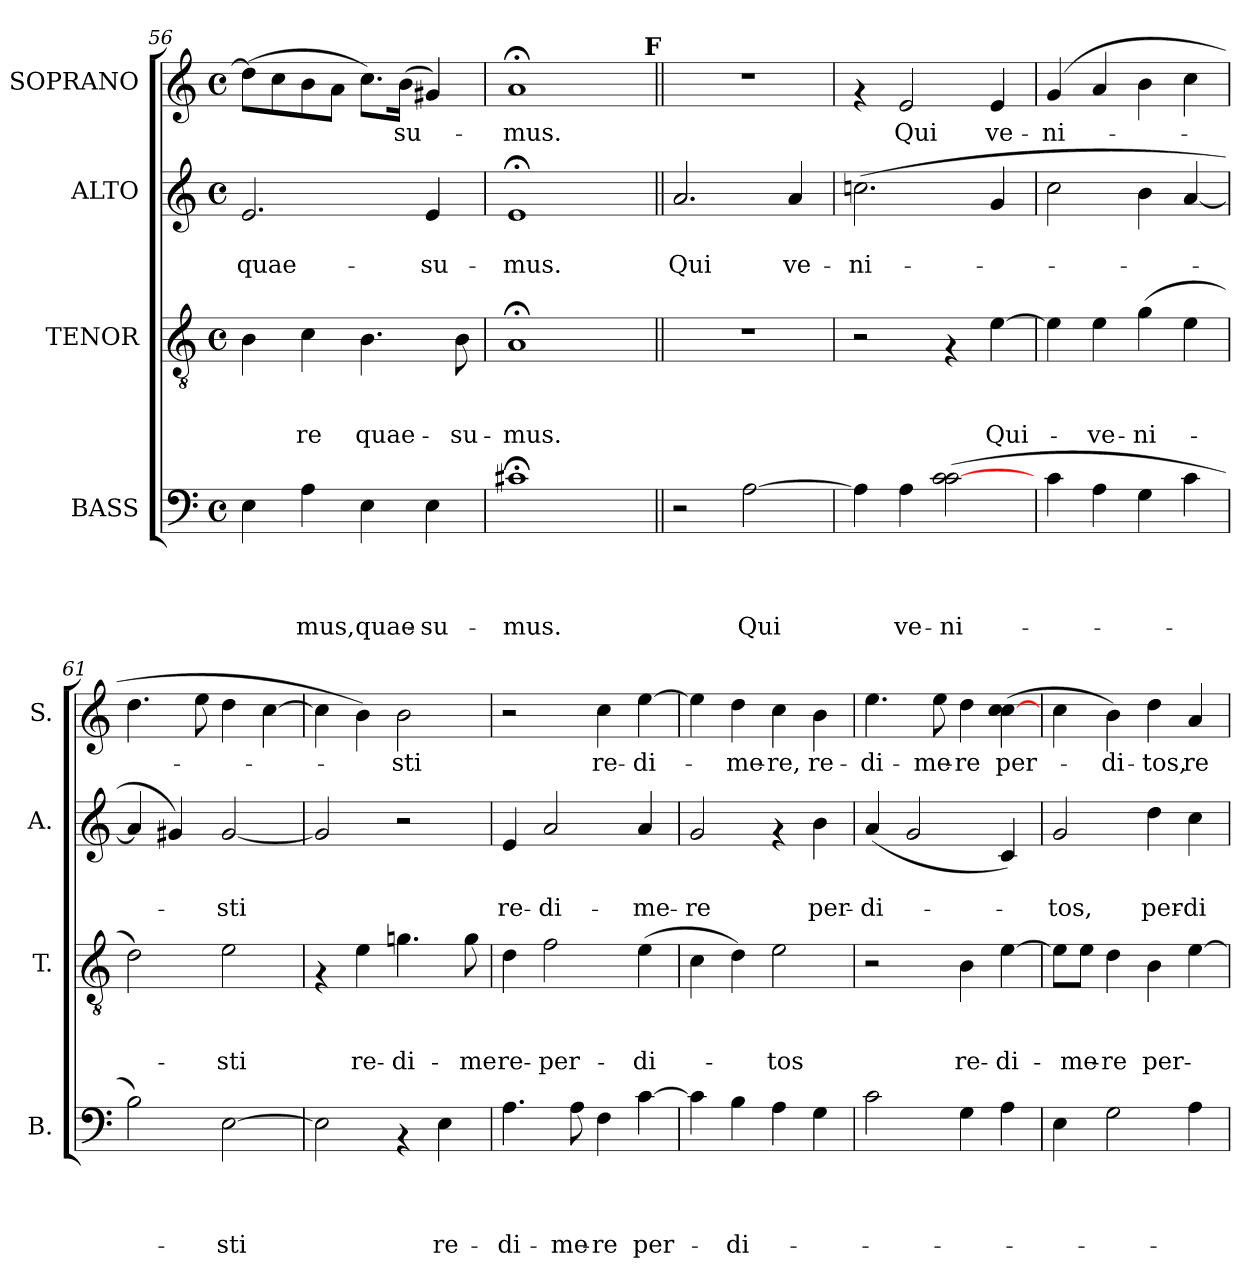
**kern	**text	**text	**text	**text	**kern	**text	**text	**text	**kern	**text	**text	**kern	**text
*part4	*part4	*part4	*part4	*part4	*part3	*part3	*part3	*part3	*part2	*part2	*part2	*part1	*part1
*staff4	*staff4	*staff4	*staff4	*staff4	*staff3	*staff3	*staff3	*staff3	*staff2	*staff2	*staff2	*staff1	*staff1
*I"BASS	*	*	*	*	*I"TENOR	*	*	*	*I"ALTO	*	*	*I"SOPRANO	*
*I'B.	*	*	*	*	*I'T.	*	*	*	*I'A.	*	*	*I'S.	*
!!LO:PB:g=z
*clefF4	*	*	*	*	*clefGv2	*	*	*	*clefG2	*	*	*clefG2	*
*k[]	*	*	*	*	*k[]	*	*	*	*k[]	*	*	*k[]	*
*C:	*	*	*	*	*C:	*	*	*	*C:	*	*	*C:	*
*M4/4	*	*	*	*	*M4/4	*	*	*	*M4/4	*	*	*M4/4	*
*met(c)	*	*	*	*	*met(c)	*	*	*	*met(c)	*	*	*met(c)	*
=56	=56	=56	=56	=56	=56	=56	=56	=56	=56	=56	=56	=56	=56
!	!	!	!	!	!	!	!	!	!	!	!LO:LY:b	!	!
4E\	.	.	.	.	4B\	.	.	.	2.e/	.	quae-	(>8dd\L]	.
.	.	.	.	.	.	.	.	.	.	.	.	8cc\	.
!	!	!	!	!LO:LY:b	!	!	!	!LO:LY:b	!	!	!	!	!
4A\	.	.	.	-mus,	4c\	.	.	-re	.	.	.	8b\	.
.	.	.	.	.	.	.	.	.	.	.	.	8a\J	.
!	!	!	!	!LO:LY:b	!	!	!	!LO:LY:b	!	!	!	!	!
4E\	.	.	.	quae-	4.B\	.	.	quae-	.	.	.	8.cc\L)	.
!	!	!	!	!	!	!	!	!	!	!	!	!	!LO:LY:b
.	.	.	.	.	.	.	.	.	.	.	.	(>16b\Jk	su-
!	!	!	!	!LO:LY:b	!	!	!	!	!	!	!LO:LY:b	!	!
4E\	.	.	.	-su-	.	.	.	.	4e/	.	-su-	4g#X/)	.
!	!	!	!	!	!	!	!	!LO:LY:b	!	!	!	!	!
.	.	.	.	.	8B\	.	.	-su-	.	.	.	.	.
=57	=57	=57	=57	=57	=57	=57	=57	=57	=57	=57	=57	=57	=57
!	!	!	!	!LO:LY:b	!	!	!	!LO:LY:b	!	!	!LO:LY:b	!	!LO:LY:b
*	*	*	*	*	*	*	*	*	*	*	*	*^	*
1c#X;	.	.	.	-mus.	1A;<	.	.	-mus.	1e;	.	-mus.	1a;<	2ryy	-mus.
.	.	.	.	.	.	.	.	.	.	.	.	.	4...ryy	.
!	!	!	!	!	!	!	!	!	!	!	!	!	!LO:TX:a:B:t=F	!
.	.	.	.	.	.	.	.	.	.	.	.	.	32ryy	.
=58||	=58||	=58||	=58||	=58||	=58||	=58||	=58||	=58||	=58||	=58||	=58||	=58||	=58||	=58||
!	!	!	!	!	!	!	!	!	!	!	!LO:LY:b	!	!	!
*	*	*	*	*	*	*	*	*	*	*	*	*v	*v	*
2r	.	.	.	.	1r	.	.	.	2.a/	.	Qui	1r	.
!	!	!	!	!LO:LY:b	!	!	!	!	!	!	!	!	!
[>2A\	.	.	.	Qui	.	.	.	.	.	.	.	.	.
!	!	!	!	!	!	!	!	!	!	!	!LO:LY:b	!	!
.	.	.	.	.	.	.	.	.	4a/	.	ve-	.	.
=59	=59	=59	=59	=59	=59	=59	=59	=59	=59	=59	=59	=59	=59
!	!	!	!	!	!	!	!	!	!	!	!LO:LY:b	!	!
4A\]	.	.	.	.	2r	.	.	.	(>2.ccn\	.	-ni-	4rf	.
!	!	!	!	!LO:LY:b	!	!	!	!	!	!	!	!	!LO:LY:b
4A\	.	.	.	ve-	.	.	.	.	.	.	.	2e/	Qui
!	!	!	!	!LO:LY:b	!	!	!	!	!	!	!	!	!
(>2c\ [>2c\	.	.	.	-ni-	4rF	.	.	.	.	.	.	.	.
!	!	!	!	!	!	!	!	!LO:LY:b	!	!	!	!	!LO:LY:b
.	.	.	.	.	[>4e\	.	.	Qui-	4g/	.	.	4e/	ve-
=60	=60	=60	=60	=60	=60	=60	=60	=60	=60	=60	=60	=60	=60
!	!	!	!	!	!	!	!	!	!	!	!	!	!LO:LY:b
4c\	.	.	.	.	4e\]	.	.	.	2cc\	.	.	(>4g/	-ni-
!	!	!	!	!	!	!	!	!LO:LY:b	!	!	!	!	!
4A\	.	.	.	.	4e\	.	.	-ve-	.	.	.	4a/	.
!	!	!	!	!	!	!	!	!LO:LY:b	!	!	!	!	!
4G\	.	.	.	.	(>4g\	.	.	-ni-	4b\	.	.	4b\	.
4c\	.	.	.	.	4e\	.	.	.	[<4a/	.	.	4cc\	.
=61	=61	=61	=61	=61	=61	=61	=61	=61	=61	=61	=61	=61	=61
2B\)	.	.	.	.	2d\)	.	.	.	4a/]	.	.	4.dd\	.
.	.	.	.	.	.	.	.	.	4g#X/)	.	.	.	.
.	.	.	.	.	.	.	.	.	.	.	.	8ee\	.
!	!	!	!	!LO:LY:b	!	!	!	!LO:LY:b	!	!	!LO:LY:b	!	!
[>2E\	.	.	.	-sti	2e\	.	.	-sti	[<2g#/	.	-sti	4dd\	.
.	.	.	.	.	.	.	.	.	.	.	.	[>4cc\	.
=62	=62	=62	=62	=62	=62	=62	=62	=62	=62	=62	=62	=62	=62
2E\]	.	.	.	.	4rF	.	.	.	2g#/]	.	.	4cc\]	.
!	!	!	!	!	!	!	!	!LO:LY:b	!	!	!	!	!
.	.	.	.	.	4e\	.	.	re-	.	.	.	4b\)	.
!	!	!	!	!	!	!	!	!LO:LY:b	!	!	!	!	!LO:LY:b
4rAA	.	.	.	.	4.gn\	.	.	-di-	2r	.	.	2b\	-sti
!	!	!	!	!LO:LY:b	!	!	!	!	!	!	!	!	!
4E\	.	.	.	re-	.	.	.	.	.	.	.	.	.
!	!	!	!	!	!	!	!	!LO:LY:b	!	!	!	!	!
.	.	.	.	.	8g\	.	.	-me	.	.	.	.	.
!!LO:PB:g=z
=63	=63	=63	=63	=63	=63	=63	=63	=63	=63	=63	=63	=63	=63
!	!	!	!	!LO:LY:b	!	!	!	!LO:LY:b	!	!	!LO:LY:b	!	!
4.A\	.	.	.	-di-	4d\	.	.	re-	4e/	.	re-	2r	.
!	!	!	!	!	!	!	!	!LO:LY:b	!	!	!LO:LY:b	!	!
.	.	.	.	.	2f\	.	.	-per-	2a/	.	-di-	.	.
!	!	!	!	!LO:LY:b	!	!	!	!	!	!	!	!	!
8A\	.	.	.	-me-	.	.	.	.	.	.	.	.	.
!	!	!	!	!LO:LY:b	!	!	!	!	!	!	!	!	!LO:LY:b
4F\	.	.	.	-re	.	.	.	.	.	.	.	4cc\	re-
!	!	!	!	!LO:LY:b	!	!	!	!LO:LY:b	!	!	!LO:LY:b	!	!LO:LY:b
[>4c\	.	.	.	per-	(>4e\	.	.	-di-	4a/	.	-me-	[>4ee\	-di-
=64	=64	=64	=64	=64	=64	=64	=64	=64	=64	=64	=64	=64	=64
!	!	!	!	!	!	!	!	!	!	!	!LO:LY:b	!	!
4c\]	.	.	.	.	4c\	.	.	.	2g/	.	-re	4ee\]	.
!	!	!	!	!LO:LY:b	!	!	!	!	!	!	!	!	!LO:LY:b
4B\	.	.	.	-di-	4d\)	.	.	.	.	.	.	4dd\	-me-
!	!	!	!	!	!	!	!	!LO:LY:b	!	!	!	!	!LO:LY:b
4A\	.	.	.	.	2e\	.	.	-tos	4rf	.	.	4cc\	-re,
!	!	!	!	!	!	!	!	!	!	!	!LO:LY:b	!	!LO:LY:b
4G\	.	.	.	.	.	.	.	.	4b\	.	per-	4b\	re-
=65	=65	=65	=65	=65	=65	=65	=65	=65	=65	=65	=65	=65	=65
!	!	!	!	!	!	!	!	!	!	!	!LO:LY:b	!	!LO:LY:b
2c\	.	.	.	.	2r	.	.	.	(<4a/	.	-di-	4.ee\	-di-
.	.	.	.	.	.	.	.	.	2g/	.	.	.	.
!	!	!	!	!	!	!	!	!	!	!	!	!	!LO:LY:b
.	.	.	.	.	.	.	.	.	.	.	.	8ee\	-me-
!	!	!	!	!	!	!	!	!LO:LY:b	!	!	!	!	!LO:LY:b
4G\	.	.	.	.	4B\	.	.	re-	.	.	.	4dd\	-re
!	!	!	!	!	!	!	!	!LO:LY:b	!	!	!	!	!LO:LY:b
4A\	.	.	.	.	[>4e\	.	.	-di-	4c/)	.	.	(>4cc\ [>4cc\	per-
=66	=66	=66	=66	=66	=66	=66	=66	=66	=66	=66	=66	=66	=66
!	!	!	!	!	!	!	!	!	!	!	!LO:LY:b	!	!
4E\	.	.	.	.	8e\L]	.	.	.	2g/	.	-tos,	4cc\	.
!	!	!	!	!	!	!	!	!LO:LY:b	!	!	!	!	!
.	.	.	.	.	8e\J	.	.	-me-	.	.	.	.	.
!	!	!	!	!	!	!	!	!LO:LY:b	!	!	!	!	!LO:LY:b
2G\	.	.	.	.	4d\	.	.	-re	.	.	.	4b\)	-di-
!	!	!	!	!	!	!	!	!LO:LY:b	!	!	!LO:LY:b	!	!LO:LY:b
.	.	.	.	.	4B\	.	.	per-	4dd\	.	per-	4dd\	-tos,
!	!	!	!	!	!	!	!	!	!	!	!LO:LY:b	!	!LO:LY:b
4A\	.	.	.	.	[>4e\	.	.	.	4cc\	.	-di-	4a/	re-
=	=	=	=	=	=	=	=	=	=	=	=	=	=
*-	*-	*-	*-	*-	*-	*-	*-	*-	*-	*-	*-	*-	*-
